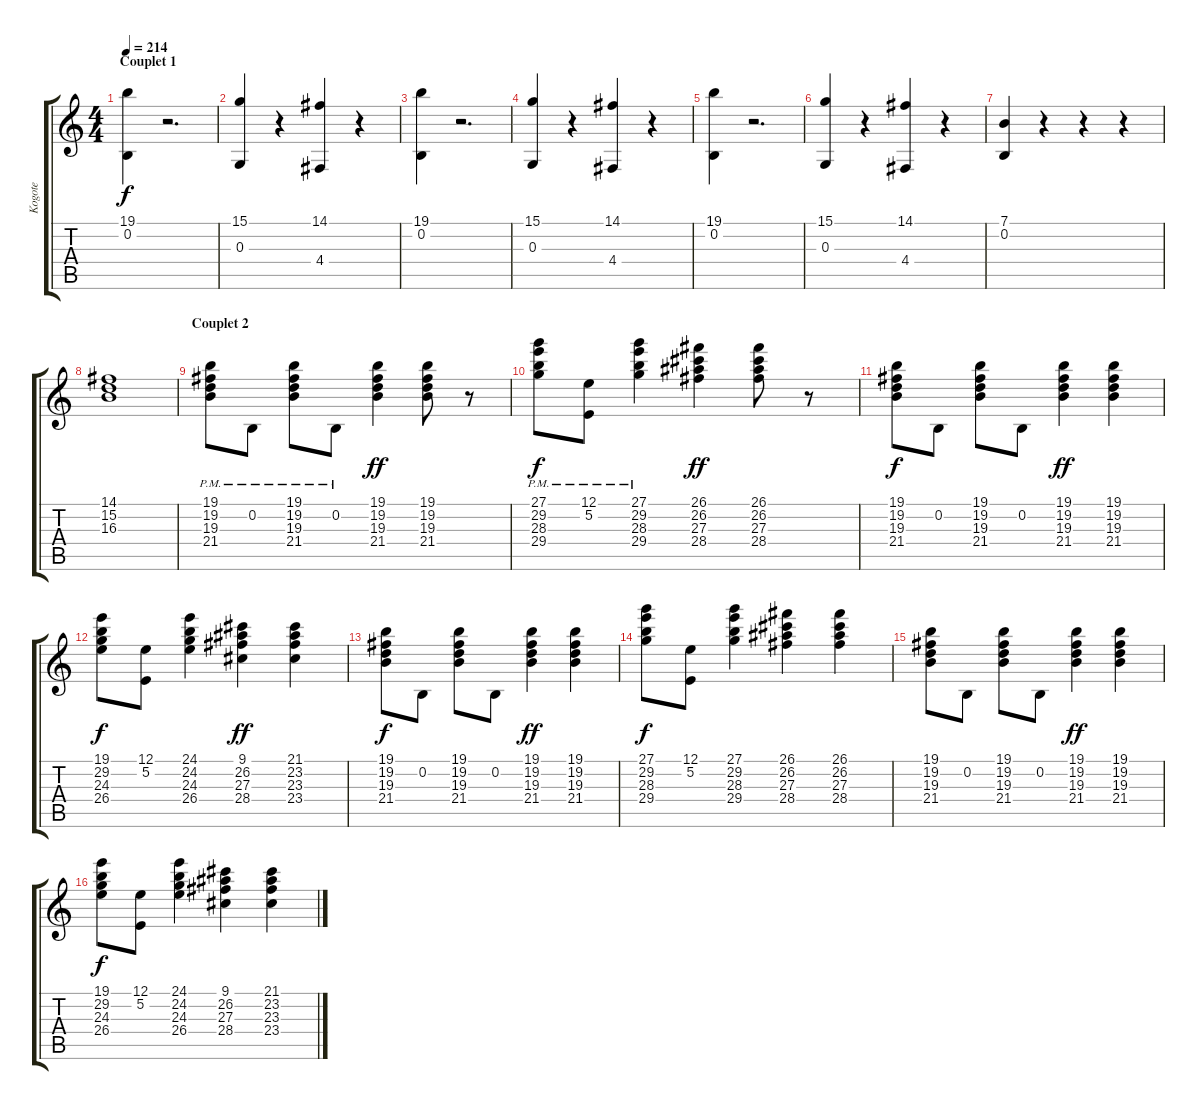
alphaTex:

\track ("Kogote" "Kogote") {instrument drawbarorgan}
\staff {score tabs}
\tuning (E4 B3 G3 D3 A2 E2) {hide}
\ts (4 4)
\section ("" "Couplet 1")
\tempo 214
\clef g2
\ks c
(19.1 0.2).4{dy f instrument drawbarorgan} r.2{d} |
(15.1 0.3).4 r.4 (14.1 4.4).4 r.4 |
(19.1 0.2).4 r.2{d} |
(15.1 0.3).4 r.4 (14.1 4.4).4 r.4 |
(19.1 0.2).4 r.2{d} |
(15.1 0.3).4 r.4 (14.1 4.4).4 r.4 |
(7.1 0.2).4 r.4 r.4 r.4 |
(14.1 15.2 16.3).1 |
\section ("" "Couplet 2")
(19.1{pm} 19.2{pm} 19.3{pm} 21.4{pm}).8 0.2{pm}.8 (19.1{pm} 19.2{pm} 19.3{pm} 21.4{pm}).8 0.2{pm}.8 (19.1 19.2 19.3 21.4).4{dy ff} (19.1 19.2 19.3 21.4).8 r.8 |
(27.1{pm} 29.2{pm} 28.3{pm} 29.4{pm}).8{dy f} (12.1{pm} 5.2{pm}).8 (27.1{pm} 29.2{pm} 28.3{pm} 29.4{pm}).4 (26.1 26.2 27.3 28.4).4{dy ff} (26.1 26.2 27.3 28.4).8 r.8 |
(19.1 19.2 19.3 21.4).8{dy f} 0.2.8 (19.1 19.2 19.3 21.4).8 0.2.8 (19.1 19.2 19.3 21.4).4{dy ff} (19.1 19.2 19.3 21.4).4 |
(19.1 29.2 24.3 26.4).8{dy f} (12.1 5.2).8 (24.1 24.2 24.3 26.4).4 (9.1 26.2 27.3 28.4).4{dy ff} (21.1 23.2 23.3 23.4).4 |
(19.1 19.2 19.3 21.4).8{dy f} 0.2.8 (19.1 19.2 19.3 21.4).8 0.2.8 (19.1 19.2 19.3 21.4).4{dy ff} (19.1 19.2 19.3 21.4).4 |
(27.1 29.2 28.3 29.4).8{dy f} (12.1 5.2).8 (27.1 29.2 28.3 29.4).4 (26.1 26.2 27.3 28.4).4 (26.1 26.2 27.3 28.4).4 |
(19.1 19.2 19.3 21.4).8 0.2.8 (19.1 19.2 19.3 21.4).8 0.2.8 (19.1 19.2 19.3 21.4).4{dy ff} (19.1 19.2 19.3 21.4).4 |
(19.1 29.2 24.3 26.4).8{dy f} (12.1 5.2).8 (24.1 24.2 24.3 26.4).4 (9.1 26.2 27.3 28.4).4 (21.1 23.2 23.3 23.4).4
